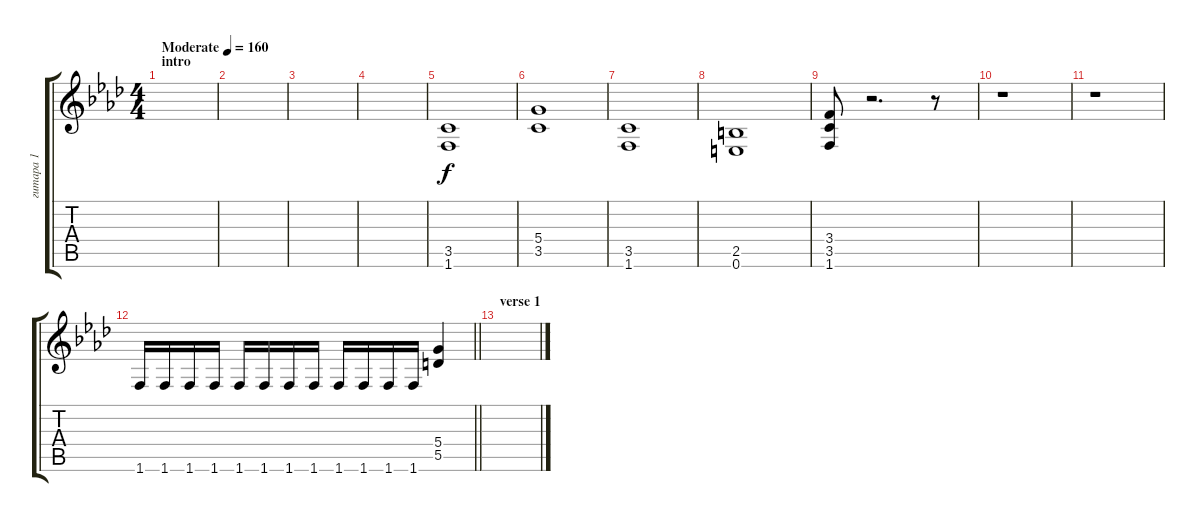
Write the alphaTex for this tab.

\track ("гитара 1" "гитара 1") {instrument distortionguitar}
\staff {score tabs}
\tuning (E4 B3 G3 D3 A2 E2) {hide}
\ts (4 4)
\section ("" "intro")
\tempo (160 "Moderate")
\clef g2
\ks fminor
|
|
|
|
(3.5 1.6).1 |
(5.4 3.5).1 |
(3.5 1.6).1 |
(2.5 0.6).1 |
(3.4 3.5 1.6).8{dy f} r.2{d} r.8 |
r.1 |
r.1 |
\barLineRight lightlight
1.6.16 1.6.16 1.6.16 1.6.16 1.6.16 1.6.16 1.6.16 1.6.16 1.6.16 1.6.16 1.6.16 1.6.16 (5.4 5.5).4 |
\section ("" "verse 1")
